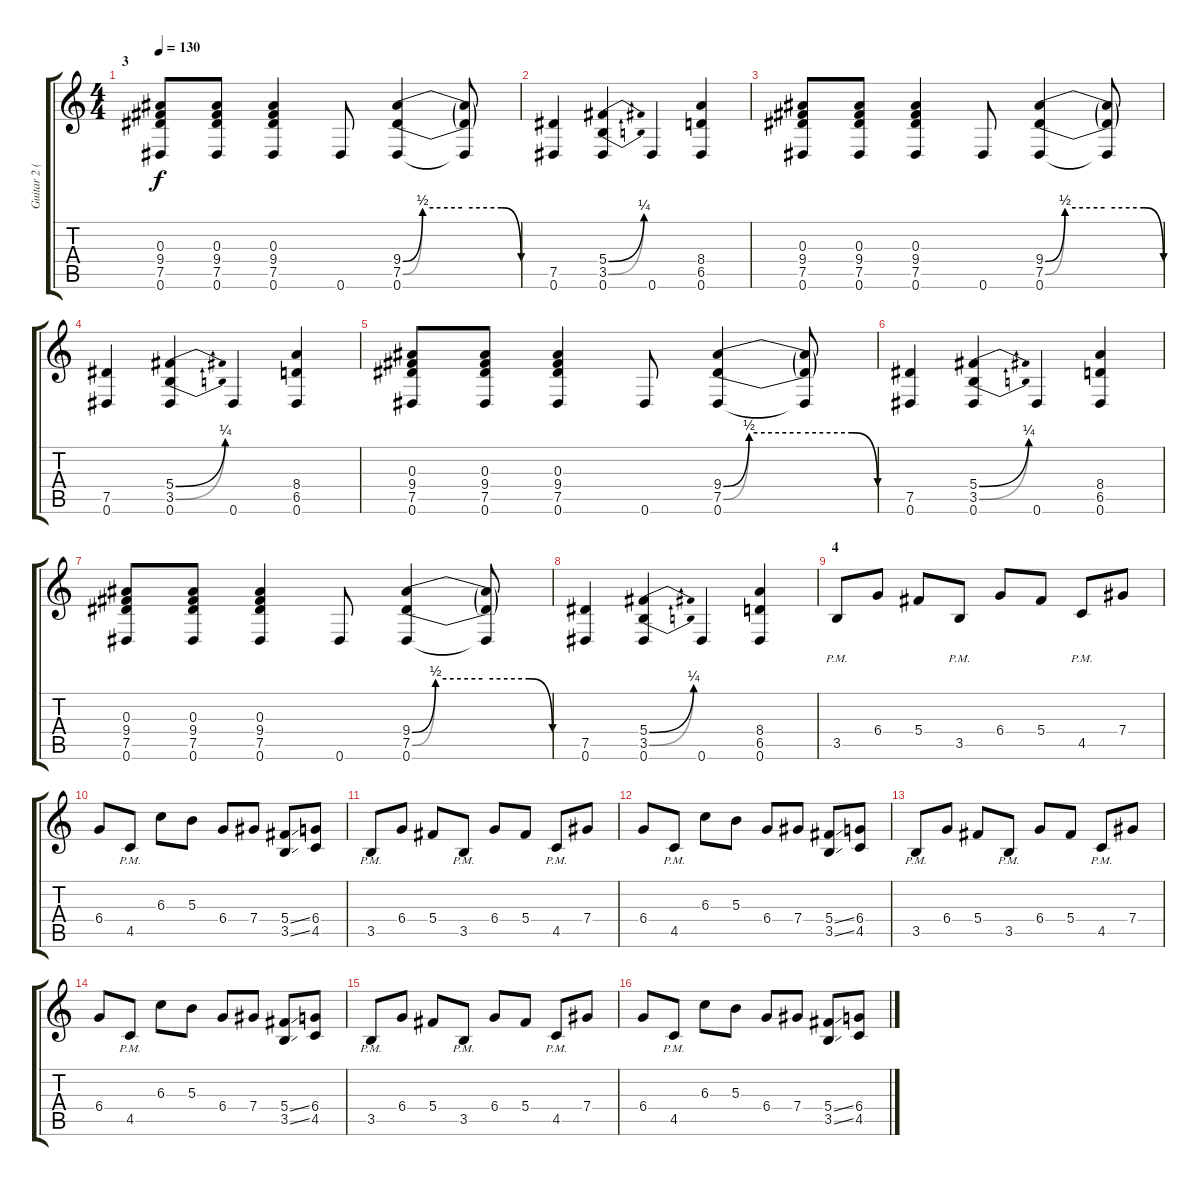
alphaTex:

\track ("Guitar 2 (tuned half step down)" "Guitar 2 (") {instrument distortionguitar}
\staff {score tabs}
\tuning (Eb4 Bb3 Gb3 Db3 Ab2 Eb2) {hide}
\ts (4 4)
\section ("" "3")
\tempo 130
\clef g2
\ks c
(0.3 9.4 7.5 0.6).8{dy f} (0.3 9.4 7.5 0.6).8 (0.3 9.4 7.5 0.6).4 0.6.8 (9.4{be (custom 0 0 10 2 30 2 50 2 60 0)} 7.5{be (custom 0 0 10 2 30 2 50 2 60 0)} 0.6).4 (9.4{t} 7.5{t} 0.6{t}).8 |
(7.5 0.6).4 (5.4{be (bend 0 0 60 1)} 3.5{be (bend 0 0 60 1)} 0.6).4 0.6.4 (8.4 6.5 0.6).4 |
(0.3 9.4 7.5 0.6).8 (0.3 9.4 7.5 0.6).8 (0.3 9.4 7.5 0.6).4 0.6.8 (9.4{be (custom 0 0 10 2 30 2 50 2 60 0)} 7.5{be (custom 0 0 10 2 30 2 50 2 60 0)} 0.6).4 (9.4{t} 7.5{t} 0.6{t}).8 |
(7.5 0.6).4 (5.4{be (bend 0 0 60 1)} 3.5{be (bend 0 0 60 1)} 0.6).4 0.6.4 (8.4 6.5 0.6).4 |
(0.3 9.4 7.5 0.6).8 (0.3 9.4 7.5 0.6).8 (0.3 9.4 7.5 0.6).4 0.6.8 (9.4{be (custom 0 0 10 2 30 2 50 2 60 0)} 7.5{be (custom 0 0 10 2 30 2 50 2 60 0)} 0.6).4 (9.4{t} 7.5{t} 0.6{t}).8 |
(7.5 0.6).4 (5.4{be (bend 0 0 60 1)} 3.5{be (bend 0 0 60 1)} 0.6).4 0.6.4 (8.4 6.5 0.6).4 |
(0.3 9.4 7.5 0.6).8 (0.3 9.4 7.5 0.6).8 (0.3 9.4 7.5 0.6).4 0.6.8 (9.4{be (custom 0 0 10 2 30 2 50 2 60 0)} 7.5{be (custom 0 0 10 2 30 2 50 2 60 0)} 0.6).4 (9.4{t} 7.5{t} 0.6{t}).8 |
(7.5 0.6).4 (5.4{be (bend 0 0 60 1)} 3.5{be (bend 0 0 60 1)} 0.6).4 0.6.4 (8.4 6.5 0.6).4 |
\section ("" "4")
3.5{pm}.8 6.4.8 5.4.8 3.5{pm}.8 6.4.8 5.4.8 4.5{pm}.8 7.4.8 |
6.4.8 4.5{pm}.8 6.3.8 5.3.8 6.4.8 7.4.8 (5.4{ss} 3.5{ss}).8 (6.4 4.5).8 |
3.5{pm}.8 6.4.8 5.4.8 3.5{pm}.8 6.4.8 5.4.8 4.5{pm}.8 7.4.8 |
6.4.8 4.5{pm}.8 6.3.8 5.3.8 6.4.8 7.4.8 (5.4{ss} 3.5{ss}).8 (6.4 4.5).8 |
3.5{pm}.8 6.4.8 5.4.8 3.5{pm}.8 6.4.8 5.4.8 4.5{pm}.8 7.4.8 |
6.4.8 4.5{pm}.8 6.3.8 5.3.8 6.4.8 7.4.8 (5.4{ss} 3.5{ss}).8 (6.4 4.5).8 |
3.5{pm}.8 6.4.8 5.4.8 3.5{pm}.8 6.4.8 5.4.8 4.5{pm}.8 7.4.8 |
6.4.8 4.5{pm}.8 6.3.8 5.3.8 6.4.8 7.4.8 (5.4{ss} 3.5{ss}).8 (6.4 4.5).8
